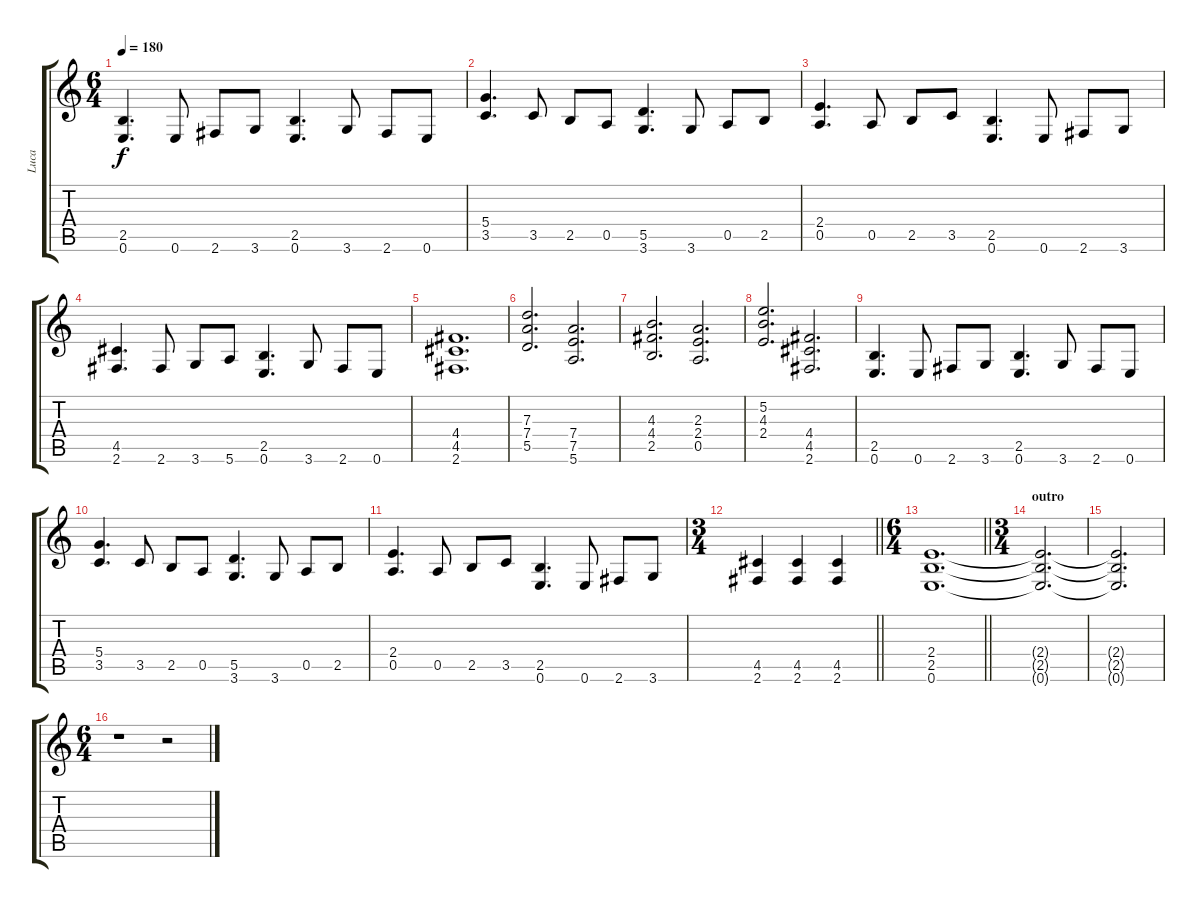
\track ("Luca" "Luca") {instrument distortionguitar}
\staff {score tabs}
\tuning (E4 B3 G3 D3 A2 E2) {hide}
\ts (6 4)
\tempo 180
\clef g2
\ks c
(2.5 0.6).4{d dy f} 0.6.8 2.6.8 3.6.8 (2.5 0.6).4{d} 3.6.8 2.6.8 0.6.8 |
(5.4 3.5).4{d} 3.5.8 2.5.8 0.5.8 (5.5 3.6).4{d} 3.6.8 0.5.8 2.5.8 |
(2.4 0.5).4{d} 0.5.8 2.5.8 3.5.8 (2.5 0.6).4{d} 0.6.8 2.6.8 3.6.8 |
(4.5 2.6).4{d} 2.6.8 3.6.8 5.6.8 (2.5 0.6).4{d} 3.6.8 2.6.8 0.6.8 |
(4.4 4.5 2.6).1{d} |
(7.3 7.4 5.5).2{d} (7.4 7.5 5.6).2{d} |
(4.3 4.4 2.5).2{d} (2.3 2.4 0.5).2{d} |
(5.2 4.3 2.4).2{d} (4.4 4.5 2.6).2{d} |
(2.5 0.6).4{d} 0.6.8 2.6.8 3.6.8 (2.5 0.6).4{d} 3.6.8 2.6.8 0.6.8 |
(5.4 3.5).4{d} 3.5.8 2.5.8 0.5.8 (5.5 3.6).4{d} 3.6.8 0.5.8 2.5.8 |
(2.4 0.5).4{d} 0.5.8 2.5.8 3.5.8 (2.5 0.6).4{d} 0.6.8 2.6.8 3.6.8 |
\ts (3 4)
\barLineRight lightlight
(4.5 2.6).4 (4.5 2.6).4 (4.5 2.6).4 |
\ts (6 4)
\barLineRight lightlight
(2.4 2.5 0.6).1{d} |
\ts (3 4)
\section ("" "outro")
(2.4{t} 2.5{t} 0.6{t}).2{d} |
(2.4{t} 2.5{t} 0.6{t}).2{d} |
\ts (6 4)
r.1 r.2
